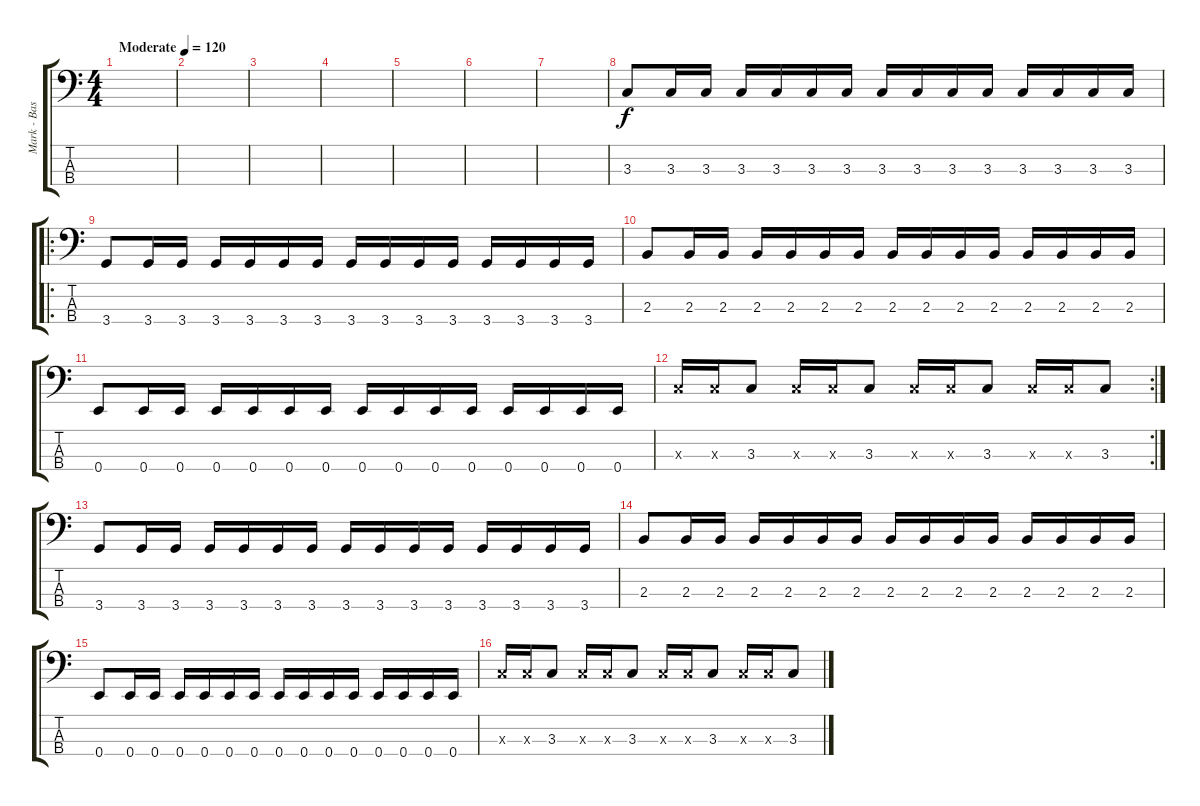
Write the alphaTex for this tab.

\track ("Mark - Bass" "Mark - Bas") {instrument electricbassfinger}
\staff {score tabs}
\tuning (G2 D2 A1 E1) {hide}
\ts (4 4)
\tempo (120 "Moderate")
\clef f4
\ks c
|
|
|
|
|
|
|
3.3.8 3.3.16 3.3.16 3.3.16 3.3.16 3.3.16 3.3.16 3.3.16 3.3.16 3.3.16 3.3.16 3.3.16 3.3.16 3.3.16 3.3.16 |
\ro
3.4.8 3.4.16 3.4.16 3.4.16 3.4.16 3.4.16 3.4.16 3.4.16 3.4.16 3.4.16 3.4.16 3.4.16 3.4.16 3.4.16 3.4.16 |
2.3.8 2.3.16 2.3.16 2.3.16 2.3.16 2.3.16 2.3.16 2.3.16 2.3.16 2.3.16 2.3.16 2.3.16 2.3.16 2.3.16 2.3.16 |
0.4.8 0.4.16 0.4.16 0.4.16 0.4.16 0.4.16 0.4.16 0.4.16 0.4.16 0.4.16 0.4.16 0.4.16 0.4.16 0.4.16 0.4.16 |
\rc 2
3.3{x}.16 3.3{x}.16 3.3.8 3.3{x}.16 3.3{x}.16 3.3.8 3.3{x}.16 3.3{x}.16 3.3.8 3.3{x}.16 3.3{x}.16 3.3.8 |
3.4.8 3.4.16 3.4.16 3.4.16 3.4.16 3.4.16 3.4.16 3.4.16 3.4.16 3.4.16 3.4.16 3.4.16 3.4.16 3.4.16 3.4.16 |
2.3.8 2.3.16 2.3.16 2.3.16 2.3.16 2.3.16 2.3.16 2.3.16 2.3.16 2.3.16 2.3.16 2.3.16 2.3.16 2.3.16 2.3.16 |
0.4.8 0.4.16 0.4.16 0.4.16 0.4.16 0.4.16 0.4.16 0.4.16 0.4.16 0.4.16 0.4.16 0.4.16 0.4.16 0.4.16 0.4.16 |
3.3{x}.16 3.3{x}.16 3.3.8 3.3{x}.16 3.3{x}.16 3.3.8 3.3{x}.16 3.3{x}.16 3.3.8 3.3{x}.16 3.3{x}.16 3.3.8
